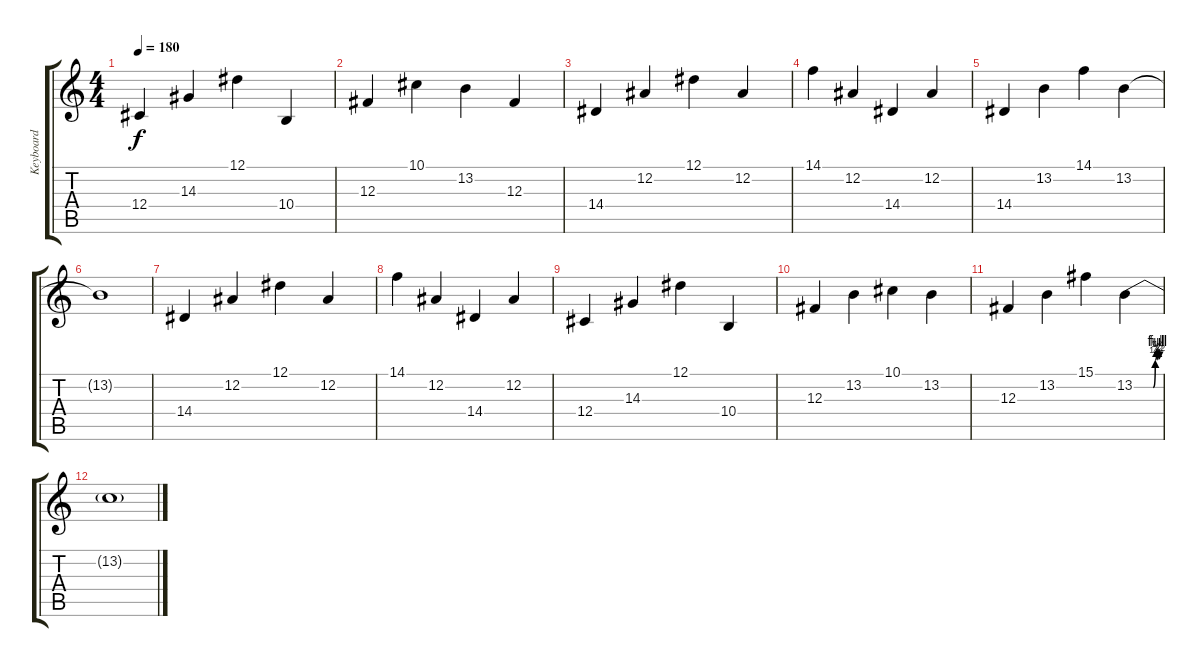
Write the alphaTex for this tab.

\track ("Keyboard" "Keyboard") {instrument harpsichord}
\staff {score tabs}
\tuning (Eb4 Bb3 Gb3 Db3 Ab2 Eb2) {hide}
\ts (4 4)
\tempo 180
\clef g2
\ks c
12.4.4{dy f} 14.3.4 12.1.4 10.4.4 |
12.3.4 10.1.4 13.2.4 12.3.4 |
14.4.4 12.2.4 12.1.4 12.2.4 |
14.1.4 12.2.4 14.4.4 12.2.4 |
14.4.4 13.2.4 14.1.4 13.2.4 |
13.2{t}.1 |
14.4.4 12.2.4 12.1.4 12.2.4 |
14.1.4 12.2.4 14.4.4 12.2.4 |
12.4.4 14.3.4 12.1.4 10.4.4 |
12.3.4 13.2.4 10.1.4 13.2.4 |
12.3.4 13.2.4 15.1.4 13.2{be (custom 0 0 30 0 45 0 50 2 53 4 55 2 57 4 60 2)}.4 |
13.2{t}.1
